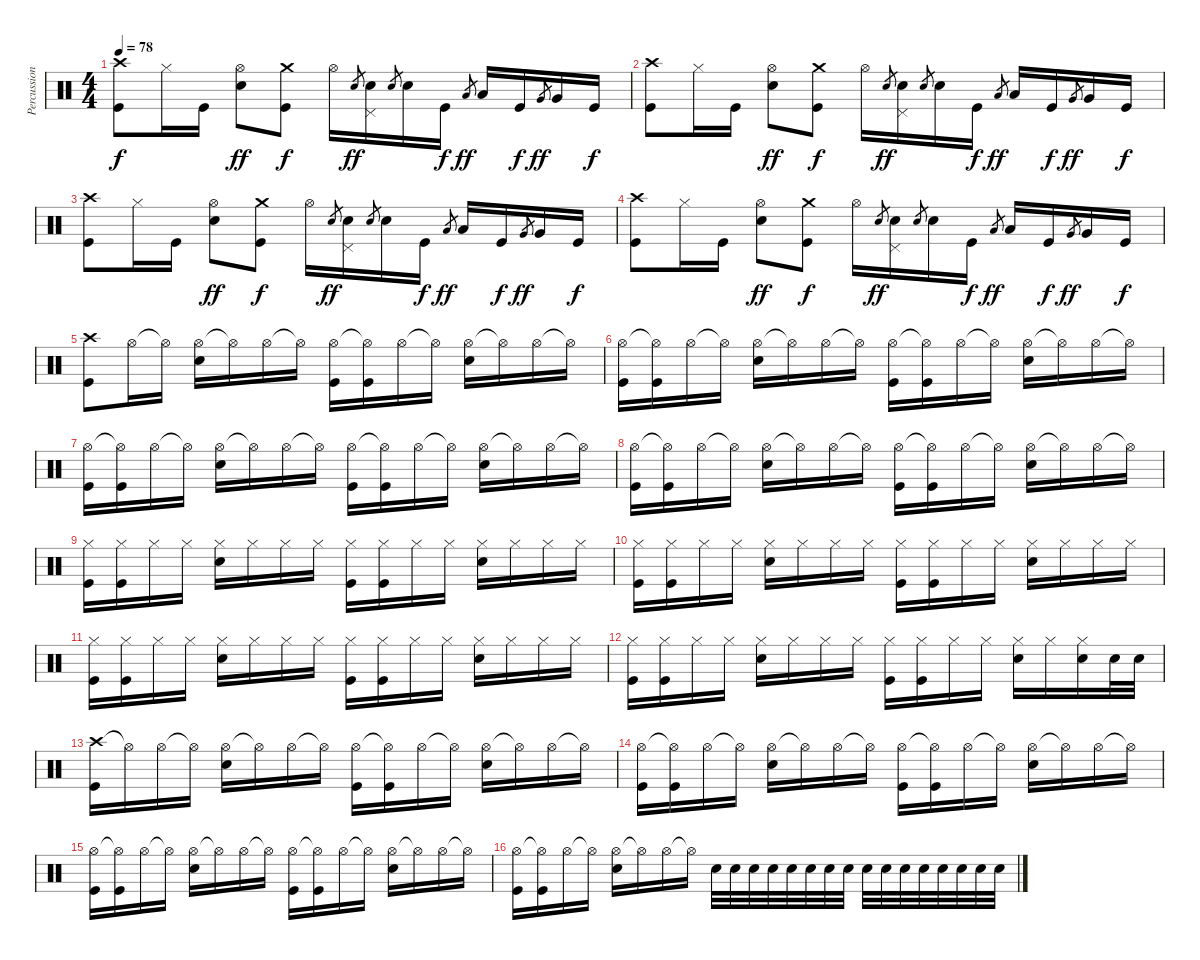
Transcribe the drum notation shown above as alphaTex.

\track ("Percussion" "Percussion") {instrument percussion}
\staff {score}
\articulation defaults
\ts (4 4)
\tempo 78
\clef neutral
\ks c
("Crash high (hit)" "Kick (hit)").8{dy f} "Hi-Hat (closed)".16 "Kick (hit)".16 ("Hi-Hat (open)" "Electric Snare (hit)").8{dy ff} ("Crash medium (hit)" "Kick (hit)").8{dy f} "Hi-Hat (open)".16 "Electric Snare (hit)".8{gr dy ff} ("Pedal Hi-Hat (hit)" "Electric Snare (hit)").16 "Electric Snare (hit)".8{gr} "Electric Snare (hit)".16 "Kick (hit)".16{dy f} "Low Tom (hit)".8{gr dy ff} "Low Tom (hit)".16 "Kick (hit)".16{dy f} "Very Low Tom (hit)".8{gr dy ff} "Very Low Tom (hit)".16 "Kick (hit)".16{dy f} |
("Crash high (hit)" "Kick (hit)").8 "Hi-Hat (closed)".16 "Kick (hit)".16 ("Hi-Hat (open)" "Electric Snare (hit)").8{dy ff} ("Crash medium (hit)" "Kick (hit)").8{dy f} "Hi-Hat (open)".16 "Electric Snare (hit)".8{gr dy ff} ("Pedal Hi-Hat (hit)" "Electric Snare (hit)").16 "Electric Snare (hit)".8{gr} "Electric Snare (hit)".16 "Kick (hit)".16{dy f} "Low Tom (hit)".8{gr dy ff} "Low Tom (hit)".16 "Kick (hit)".16{dy f} "Very Low Tom (hit)".8{gr dy ff} "Very Low Tom (hit)".16 "Kick (hit)".16{dy f} |
("Crash high (hit)" "Kick (hit)").8 "Hi-Hat (closed)".16 "Kick (hit)".16 ("Hi-Hat (open)" "Electric Snare (hit)").8{dy ff} ("Crash medium (hit)" "Kick (hit)").8{dy f} "Hi-Hat (open)".16 "Electric Snare (hit)".8{gr dy ff} ("Pedal Hi-Hat (hit)" "Electric Snare (hit)").16 "Electric Snare (hit)".8{gr} "Electric Snare (hit)".16 "Kick (hit)".16{dy f} "Low Tom (hit)".8{gr dy ff} "Low Tom (hit)".16 "Kick (hit)".16{dy f} "Very Low Tom (hit)".8{gr dy ff} "Very Low Tom (hit)".16 "Kick (hit)".16{dy f} |
("Crash high (hit)" "Kick (hit)").8 "Hi-Hat (closed)".16 "Kick (hit)".16 ("Hi-Hat (open)" "Electric Snare (hit)").8{dy ff} ("Crash medium (hit)" "Kick (hit)").8{dy f} "Hi-Hat (open)".16 "Electric Snare (hit)".8{gr dy ff} ("Pedal Hi-Hat (hit)" "Electric Snare (hit)").16 "Electric Snare (hit)".8{gr} "Electric Snare (hit)".16 "Kick (hit)".16{dy f} "Low Tom (hit)".8{gr dy ff} "Low Tom (hit)".16 "Kick (hit)".16{dy f} "Very Low Tom (hit)".8{gr dy ff} "Very Low Tom (hit)".16 "Kick (hit)".16{dy f} |
("Crash high (hit)" "Kick (hit)").8 "Hi-Hat (open)".16 "Hi-Hat (open)"{t}.16 ("Hi-Hat (open)" "Electric Snare (hit)").16 "Hi-Hat (open)"{t}.16 "Hi-Hat (open)".16 "Hi-Hat (open)"{t}.16 ("Hi-Hat (open)" "Kick (hit)").16 ("Hi-Hat (open)"{t} "Kick (hit)").16 "Hi-Hat (open)".16 "Hi-Hat (open)"{t}.16 ("Hi-Hat (open)" "Electric Snare (hit)").16 "Hi-Hat (open)"{t}.16 "Hi-Hat (open)".16 "Hi-Hat (open)"{t}.16 |
("Hi-Hat (open)" "Kick (hit)").16 ("Hi-Hat (open)"{t} "Kick (hit)").16 "Hi-Hat (open)".16 "Hi-Hat (open)"{t}.16 ("Hi-Hat (open)" "Electric Snare (hit)").16 "Hi-Hat (open)"{t}.16 "Hi-Hat (open)".16 "Hi-Hat (open)"{t}.16 ("Hi-Hat (open)" "Kick (hit)").16 ("Hi-Hat (open)"{t} "Kick (hit)").16 "Hi-Hat (open)".16 "Hi-Hat (open)"{t}.16 ("Hi-Hat (open)" "Electric Snare (hit)").16 "Hi-Hat (open)"{t}.16 "Hi-Hat (open)".16 "Hi-Hat (open)"{t}.16 |
("Hi-Hat (open)" "Kick (hit)").16 ("Hi-Hat (open)"{t} "Kick (hit)").16 "Hi-Hat (open)".16 "Hi-Hat (open)"{t}.16 ("Hi-Hat (open)" "Electric Snare (hit)").16 "Hi-Hat (open)"{t}.16 "Hi-Hat (open)".16 "Hi-Hat (open)"{t}.16 ("Hi-Hat (open)" "Kick (hit)").16 ("Hi-Hat (open)"{t} "Kick (hit)").16 "Hi-Hat (open)".16 "Hi-Hat (open)"{t}.16 ("Hi-Hat (open)" "Electric Snare (hit)").16 "Hi-Hat (open)"{t}.16 "Hi-Hat (open)".16 "Hi-Hat (open)"{t}.16 |
("Hi-Hat (open)" "Kick (hit)").16 ("Hi-Hat (open)"{t} "Kick (hit)").16 "Hi-Hat (open)".16 "Hi-Hat (open)"{t}.16 ("Hi-Hat (open)" "Electric Snare (hit)").16 "Hi-Hat (open)"{t}.16 "Hi-Hat (open)".16 "Hi-Hat (open)"{t}.16 ("Hi-Hat (open)" "Kick (hit)").16 ("Hi-Hat (open)"{t} "Kick (hit)").16 "Hi-Hat (open)".16 "Hi-Hat (open)"{t}.16 ("Hi-Hat (open)" "Electric Snare (hit)").16 "Hi-Hat (open)"{t}.16 "Hi-Hat (open)".16 "Hi-Hat (open)"{t}.16 |
("Hi-Hat (closed)" "Kick (hit)").16 ("Hi-Hat (closed)" "Kick (hit)").16 "Hi-Hat (closed)".16 "Hi-Hat (closed)".16 ("Hi-Hat (closed)" "Electric Snare (hit)").16 "Hi-Hat (closed)".16 "Hi-Hat (closed)".16 "Hi-Hat (closed)".16 ("Hi-Hat (closed)" "Kick (hit)").16 ("Hi-Hat (closed)" "Kick (hit)").16 "Hi-Hat (closed)".16 "Hi-Hat (closed)".16 ("Hi-Hat (closed)" "Electric Snare (hit)").16 "Hi-Hat (closed)".16 "Hi-Hat (closed)".16 "Hi-Hat (closed)".16 |
("Hi-Hat (closed)" "Kick (hit)").16 ("Hi-Hat (closed)" "Kick (hit)").16 "Hi-Hat (closed)".16 "Hi-Hat (closed)".16 ("Hi-Hat (closed)" "Electric Snare (hit)").16 "Hi-Hat (closed)".16 "Hi-Hat (closed)".16 "Hi-Hat (closed)".16 ("Hi-Hat (closed)" "Kick (hit)").16 ("Hi-Hat (closed)" "Kick (hit)").16 "Hi-Hat (closed)".16 "Hi-Hat (closed)".16 ("Hi-Hat (closed)" "Electric Snare (hit)").16 "Hi-Hat (closed)".16 "Hi-Hat (closed)".16 "Hi-Hat (closed)".16 |
("Hi-Hat (closed)" "Kick (hit)").16 ("Hi-Hat (closed)" "Kick (hit)").16 "Hi-Hat (closed)".16 "Hi-Hat (closed)".16 ("Hi-Hat (closed)" "Electric Snare (hit)").16 "Hi-Hat (closed)".16 "Hi-Hat (closed)".16 "Hi-Hat (closed)".16 ("Hi-Hat (closed)" "Kick (hit)").16 ("Hi-Hat (closed)" "Kick (hit)").16 "Hi-Hat (closed)".16 "Hi-Hat (closed)".16 ("Hi-Hat (closed)" "Electric Snare (hit)").16 "Hi-Hat (closed)".16 "Hi-Hat (closed)".16 "Hi-Hat (closed)".16 |
("Hi-Hat (closed)" "Kick (hit)").16 ("Hi-Hat (closed)" "Kick (hit)").16 "Hi-Hat (closed)".16 "Hi-Hat (closed)".16 ("Hi-Hat (closed)" "Electric Snare (hit)").16 "Hi-Hat (closed)".16 "Hi-Hat (closed)".16 "Hi-Hat (closed)".16 ("Hi-Hat (closed)" "Kick (hit)").16 ("Hi-Hat (closed)" "Kick (hit)").16 "Hi-Hat (closed)".16 "Hi-Hat (closed)".16 ("Hi-Hat (closed)" "Electric Snare (hit)").16 "Hi-Hat (closed)".16 ("Hi-Hat (closed)" "Electric Snare (hit)").16 "Electric Snare (hit)".32 "Electric Snare (hit)".32 |
("Crash high (hit)" "Kick (hit)").16 "Hi-Hat (open)"{t}.16 "Hi-Hat (open)".16 "Hi-Hat (open)"{t}.16 ("Hi-Hat (open)" "Electric Snare (hit)").16 "Hi-Hat (open)"{t}.16 "Hi-Hat (open)".16 "Hi-Hat (open)"{t}.16 ("Hi-Hat (open)" "Kick (hit)").16 ("Hi-Hat (open)"{t} "Kick (hit)").16 "Hi-Hat (open)".16 "Hi-Hat (open)"{t}.16 ("Hi-Hat (open)" "Electric Snare (hit)").16 "Hi-Hat (open)"{t}.16 "Hi-Hat (open)".16 "Hi-Hat (open)"{t}.16 |
("Hi-Hat (open)" "Kick (hit)").16 ("Hi-Hat (open)"{t} "Kick (hit)").16 "Hi-Hat (open)".16 "Hi-Hat (open)"{t}.16 ("Hi-Hat (open)" "Electric Snare (hit)").16 "Hi-Hat (open)"{t}.16 "Hi-Hat (open)".16 "Hi-Hat (open)"{t}.16 ("Hi-Hat (open)" "Kick (hit)").16 ("Hi-Hat (open)"{t} "Kick (hit)").16 "Hi-Hat (open)".16 "Hi-Hat (open)"{t}.16 ("Hi-Hat (open)" "Electric Snare (hit)").16 "Hi-Hat (open)"{t}.16 "Hi-Hat (open)".16 "Hi-Hat (open)"{t}.16 |
("Hi-Hat (open)" "Kick (hit)").16 ("Hi-Hat (open)"{t} "Kick (hit)").16 "Hi-Hat (open)".16 "Hi-Hat (open)"{t}.16 ("Hi-Hat (open)" "Electric Snare (hit)").16 "Hi-Hat (open)"{t}.16 "Hi-Hat (open)".16 "Hi-Hat (open)"{t}.16 ("Hi-Hat (open)" "Kick (hit)").16 ("Hi-Hat (open)"{t} "Kick (hit)").16 "Hi-Hat (open)".16 "Hi-Hat (open)"{t}.16 ("Hi-Hat (open)" "Electric Snare (hit)").16 "Hi-Hat (open)"{t}.16 "Hi-Hat (open)".16 "Hi-Hat (open)"{t}.16 |
("Hi-Hat (open)" "Kick (hit)").16 ("Hi-Hat (open)"{t} "Kick (hit)").16 "Hi-Hat (open)".16 "Hi-Hat (open)"{t}.16 ("Hi-Hat (open)" "Electric Snare (hit)").16 "Hi-Hat (open)"{t}.16 "Hi-Hat (open)".16 "Hi-Hat (open)"{t}.16 "Electric Snare (hit)".32 "Electric Snare (hit)".32 "Electric Snare (hit)".32 "Electric Snare (hit)".32 "Electric Snare (hit)".32 "Electric Snare (hit)".32 "Electric Snare (hit)".32 "Electric Snare (hit)".32 "Electric Snare (hit)".32 "Electric Snare (hit)".32 "Electric Snare (hit)".32 "Electric Snare (hit)".32 "Electric Snare (hit)".32 "Electric Snare (hit)".32 "Electric Snare (hit)".32 "Electric Snare (hit)".32
